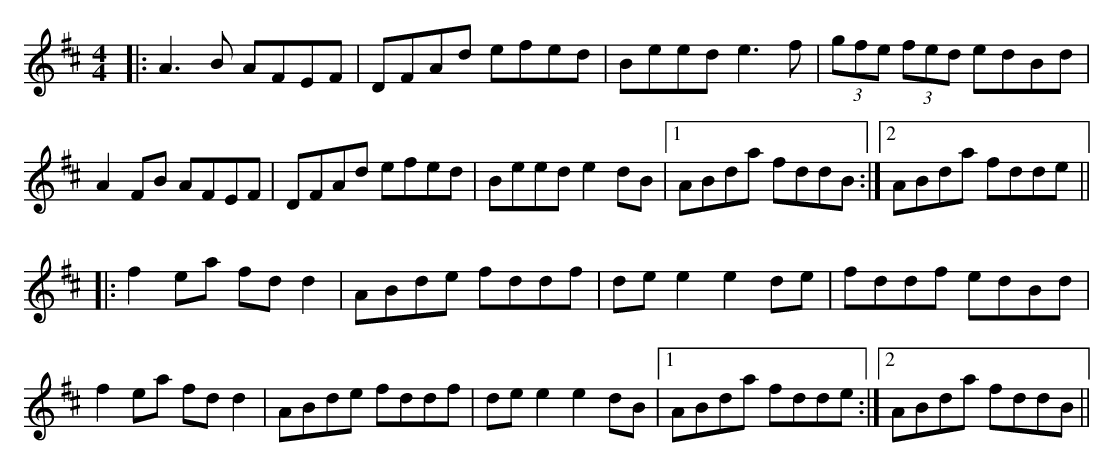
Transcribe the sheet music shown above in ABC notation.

X:1
M:4/4
K:D
|:A3B AFEF|DFAd efed|Beed e3f|(3gfe (3fed edBd|
A2 FB AFEF|DFAd efed|Beed e2 dB|1 ABda fddB:|2 ABda fdde||
|:f2 ea fd d2|ABde fddf|de e2 e2 de|fddf edBd|
f2 ea fd d2|ABde fddf|de e2 e2 dB|1 ABda fdde:|2 ABda fddB||
